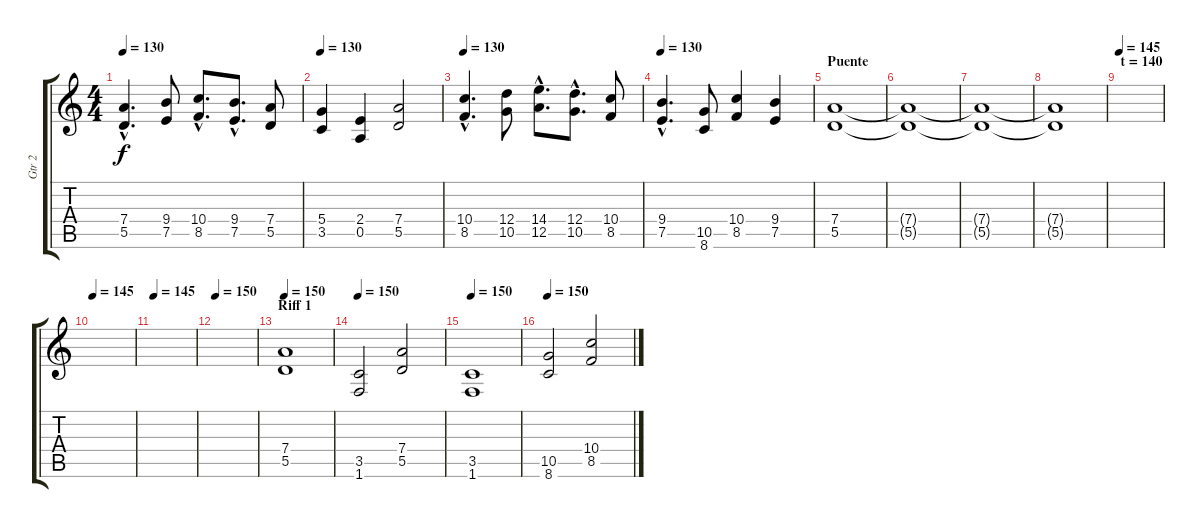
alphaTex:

\track ("Gtr 2" "Gtr 2") {instrument distortionguitar}
\staff {score tabs}
\tuning (E4 B3 G3 D3 A2 E2) {hide}
\ts (4 4)
\tempo 130
\clef g2
\ks c
(7.4{hac} 5.5{hac}).4{d dy f} (9.4 7.5).8 (10.4{hac} 8.5{hac}).8{d} (9.4{hac} 7.5{hac}).8{d} (7.4 5.5).8 |
\tempo 130
(5.4 3.5).4 (2.4 0.5).4 (7.4 5.5).2 |
\tempo 130
(10.4{hac} 8.5{hac}).4{d} (12.4 10.5).8 (14.4{hac} 12.5{hac}).8{d} (12.4{hac} 10.5{hac}).8{d} (10.4 8.5).8 |
\tempo 130
(9.4{hac} 7.5{hac}).4{d} (10.5 8.6).8 (10.4 8.5).4 (9.4 7.5).4 |
\section ("" "Puente")
(7.4 5.5).1 |
(7.4{t} 5.5{t}).1 |
(7.4{t} 5.5{t}).1 |
(7.4{t} 5.5{t}).1 |
\section ("" "t = 140")
\tempo 145
|
\tempo 145
|
\tempo 145
|
\tempo 150
|
\section ("" "Riff 1")
\tempo 150
(7.4 5.5).1 |
\tempo 150
(3.5 1.6).2 (7.4 5.5).2 |
\tempo 150
(3.5 1.6).1 |
\tempo 150
(10.5 8.6).2 (10.4 8.5).2
